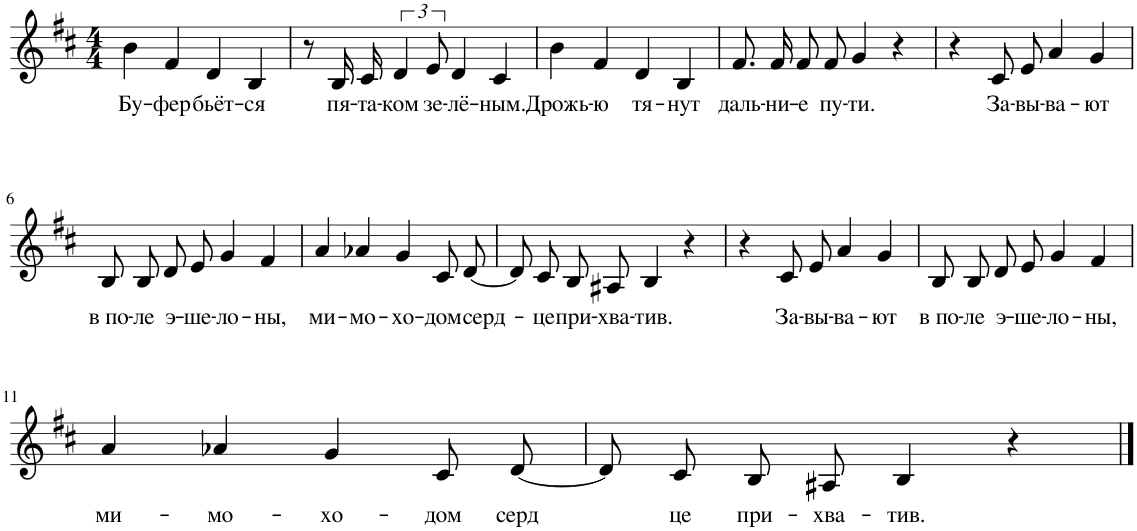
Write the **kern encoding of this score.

**kern	**text
*part1	*part1
*staff1	*staff1
*I"Piano	*
*I'Pno.	*
*clefG2	*
*k[f#c#]	*
*M4/4	*
=1	=1
!	!LO:LY:b
4b\	Бу-
!	!LO:LY:b
4f#/	-фер
!	!LO:LY:b
4d/	бьёт-
!	!LO:LY:b
4B/	-ся
=2	=2
8r	.
!	!LO:LY:b
16B/LL	пя-
!	!LO:LY:b
16c#/JJ	-та-
!	!LO:LY:b
6d/	-ком
!	!LO:LY:b
12e/	зе-
!	!LO:LY:b
4d/	-лё-
!	!LO:LY:b
4c#/	-ным.
=3	=3
!	!LO:LY:b
4b\	Дрожь-
!	!LO:LY:b
4f#/	-ю
!	!LO:LY:b
4d/	тя-
!	!LO:LY:b
4B/	-нут
=4	=4
!	!LO:LY:b
8.f#/L	даль-
!	!LO:LY:b
16f#/Jk	-ни-
!	!LO:LY:b
8f#/L	-е
!	!LO:LY:b
8f#/J	пу-
!	!LO:LY:b
4g/	-ти.
4r	.
=5	=5
4r	.
!	!LO:LY:b
8c#/L	За-
!	!LO:LY:b
8e/J	-вы-
!	!LO:LY:b
4a/	-ва-
!	!LO:LY:b
4g/	-ют
!!LO:LB:g=z
=6	=6
!	!LO:LY:b
8B/L	в по-
!	!LO:LY:b
8B/J	-ле
!	!LO:LY:b
8d/L	э-
!	!LO:LY:b
8e/J	-ше-
!	!LO:LY:b
4g/	-ло-
!	!LO:LY:b
4f#/	-ны,
=7	=7
!	!LO:LY:b
4a/	ми-
!	!LO:LY:b
4a-X/	-мо-
!	!LO:LY:b
4g/	-хо-
!	!LO:LY:b
8c#/L	-дом
!	!LO:LY:b
[8d/J	серд-
=8	=8
8d/L]	.
!	!LO:LY:b
8c#/J	-це
!	!LO:LY:b
8B/L	при-
!	!LO:LY:b
8A#X/J	-хва-
!	!LO:LY:b
4B/	-тив.
4r	.
=9	=9
4r	.
!	!LO:LY:b
8c#/L	За-
!	!LO:LY:b
8e/J	-вы-
!	!LO:LY:b
4a/	-ва-
!	!LO:LY:b
4g/	-ют
=10	=10
!	!LO:LY:b
8B/L	в по-
!	!LO:LY:b
8B/J	-ле
!	!LO:LY:b
8d/L	э-
!	!LO:LY:b
8e/J	-ше-
!	!LO:LY:b
4g/	-ло-
!	!LO:LY:b
4f#/	-ны,
!!LO:LB:g=z
=11	=11
!	!LO:LY:b
4a/	ми-
!	!LO:LY:b
4a-X/	-мо-
!	!LO:LY:b
4g/	-хо-
!	!LO:LY:b
8c#/L	-дом
!	!LO:LY:b
[8d/J	серд
=12	=12
8d/L]	.
!	!LO:LY:b
8c#/J	це
!	!LO:LY:b
8B/L	при-
!	!LO:LY:b
8A#X/J	-хва-
!	!LO:LY:b
4B/	-тив.
4r	.
==	==
*-	*-
